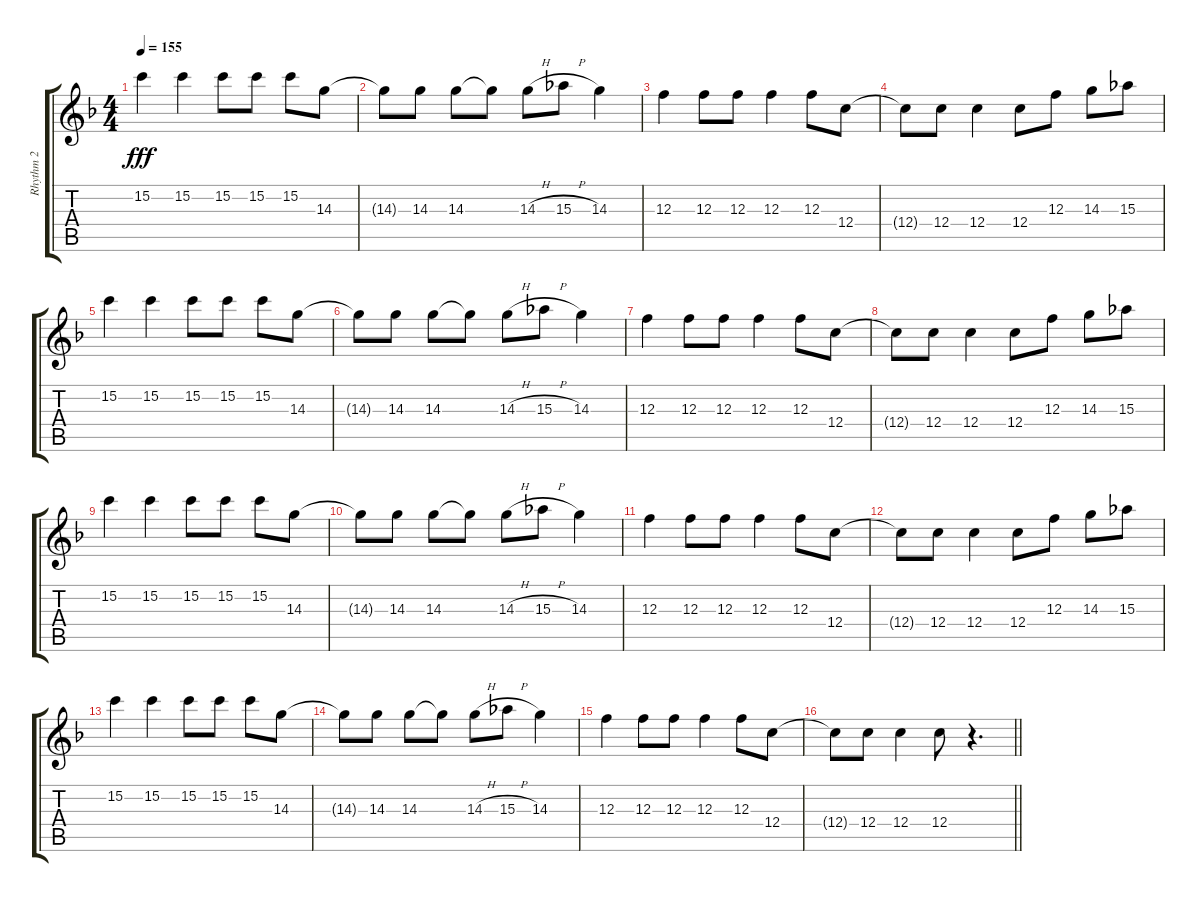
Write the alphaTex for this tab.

\track ("Rhythm 2" "Rhythm 2") {instrument distortionguitar}
\staff {score tabs}
\tuning (D4 A3 F3 C3 G2 C2) {hide}
\ts (4 4)
\tempo 155
\clef g2
\ks f
15.2.4{dy fff} 15.2.4 15.2.8 15.2.8 15.2.8 14.3.8 |
14.3{t}.8 14.3.8 14.3.8 14.3{t}.8 14.3{h}.8 15.3{h}.8 14.3.4 |
12.3.4 12.3.8 12.3.8 12.3.4 12.3.8 12.4.8 |
12.4{t}.8 12.4.8 12.4.4 12.4.8 12.3.8 14.3.8 15.3.8 |
15.2.4 15.2.4 15.2.8 15.2.8 15.2.8 14.3.8 |
14.3{t}.8 14.3.8 14.3.8 14.3{t}.8 14.3{h}.8 15.3{h}.8 14.3.4 |
12.3.4 12.3.8 12.3.8 12.3.4 12.3.8 12.4.8 |
12.4{t}.8 12.4.8 12.4.4 12.4.8 12.3.8 14.3.8 15.3.8 |
15.2.4 15.2.4 15.2.8 15.2.8 15.2.8 14.3.8 |
14.3{t}.8 14.3.8 14.3.8 14.3{t}.8 14.3{h}.8 15.3{h}.8 14.3.4 |
12.3.4 12.3.8 12.3.8 12.3.4 12.3.8 12.4.8 |
12.4{t}.8 12.4.8 12.4.4 12.4.8 12.3.8 14.3.8 15.3.8 |
15.2.4 15.2.4 15.2.8 15.2.8 15.2.8 14.3.8 |
14.3{t}.8 14.3.8 14.3.8 14.3{t}.8 14.3{h}.8 15.3{h}.8 14.3.4 |
12.3.4 12.3.8 12.3.8 12.3.4 12.3.8 12.4.8 |
\barLineRight lightlight
12.4{t}.8 12.4.8 12.4.4 12.4.8 r.4{d}
